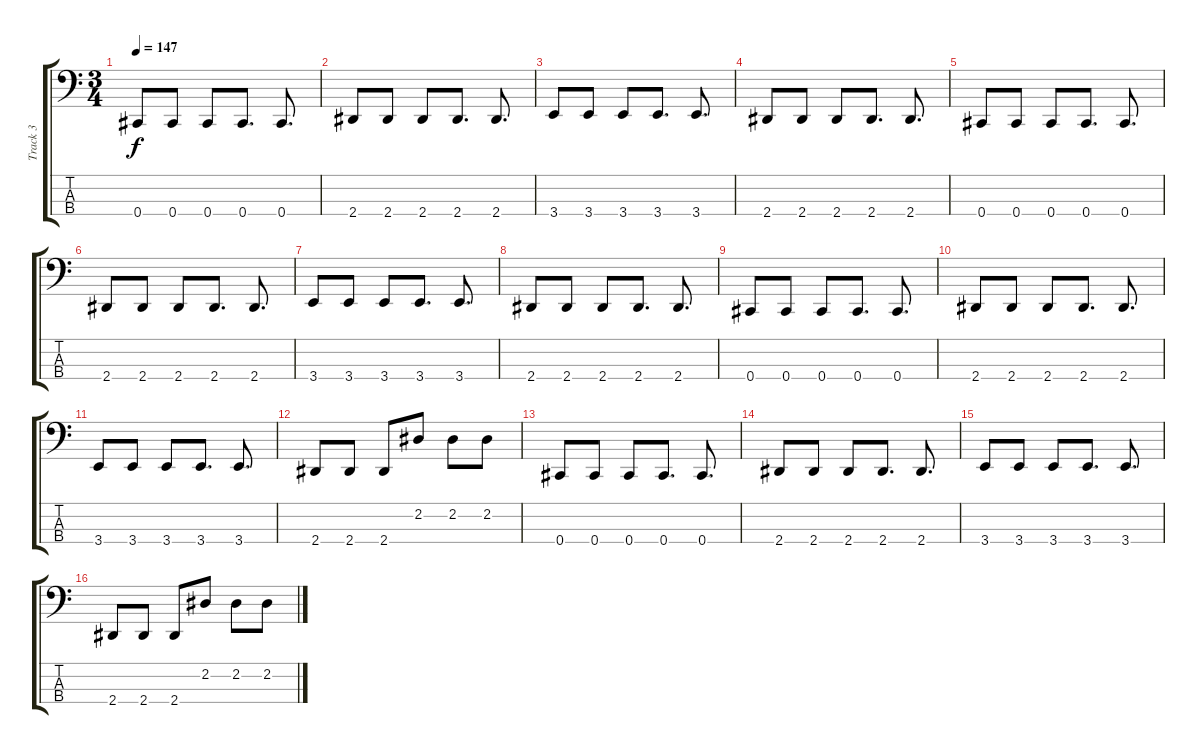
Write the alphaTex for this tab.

\track ("Track 3" "Track 3") {instrument electricbassfinger}
\staff {score tabs}
\tuning (Gb2 Db2 Ab1 Db1) {hide}
\ts (3 4)
\tempo 147
\clef f4
\ks c
0.4.8{dy f} 0.4.8 0.4.8 0.4.8{d} 0.4.8{d} |
2.4.8 2.4.8 2.4.8 2.4.8{d} 2.4.8{d} |
3.4.8 3.4.8 3.4.8 3.4.8{d} 3.4.8{d} |
2.4.8 2.4.8 2.4.8 2.4.8{d} 2.4.8{d} |
0.4.8 0.4.8 0.4.8 0.4.8{d} 0.4.8{d} |
2.4.8 2.4.8 2.4.8 2.4.8{d} 2.4.8{d} |
3.4.8 3.4.8 3.4.8 3.4.8{d} 3.4.8{d} |
2.4.8 2.4.8 2.4.8 2.4.8{d} 2.4.8{d} |
0.4.8 0.4.8 0.4.8 0.4.8{d} 0.4.8{d} |
2.4.8 2.4.8 2.4.8 2.4.8{d} 2.4.8{d} |
3.4.8 3.4.8 3.4.8 3.4.8{d} 3.4.8{d} |
2.4.8 2.4.8 2.4.8 2.2.8 2.2.8 2.2.8 |
0.4.8 0.4.8 0.4.8 0.4.8{d} 0.4.8{d} |
2.4.8 2.4.8 2.4.8 2.4.8{d} 2.4.8{d} |
3.4.8 3.4.8 3.4.8 3.4.8{d} 3.4.8{d} |
2.4.8 2.4.8 2.4.8 2.2.8 2.2.8 2.2.8
